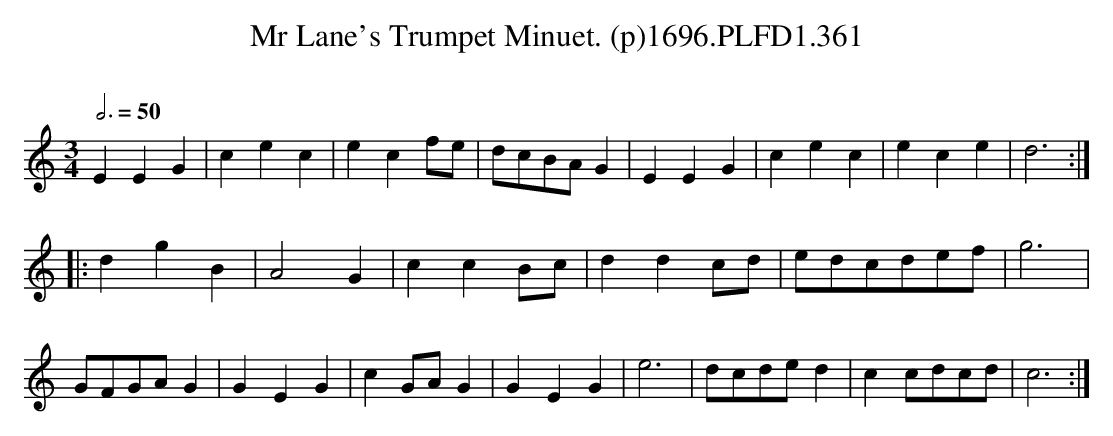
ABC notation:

X:1
T:Mr Lane's Trumpet Minuet. (p)1696.PLFD1.361
M:3/4
L:1/4
Q:3/4=50
O:
K:C
EEG|cec|ecf/e/|d/c/B/A/G|EEG|cec|ece|d3:|
|:dgB|A2G|ccB/c/|ddc/d/|e/d/c/d/e/f/|g3|
G/F/G/A/G|GEG|cG/A/G|GEG|e3|d/c/d/e/d|cc/d/c/d/|c3:|
